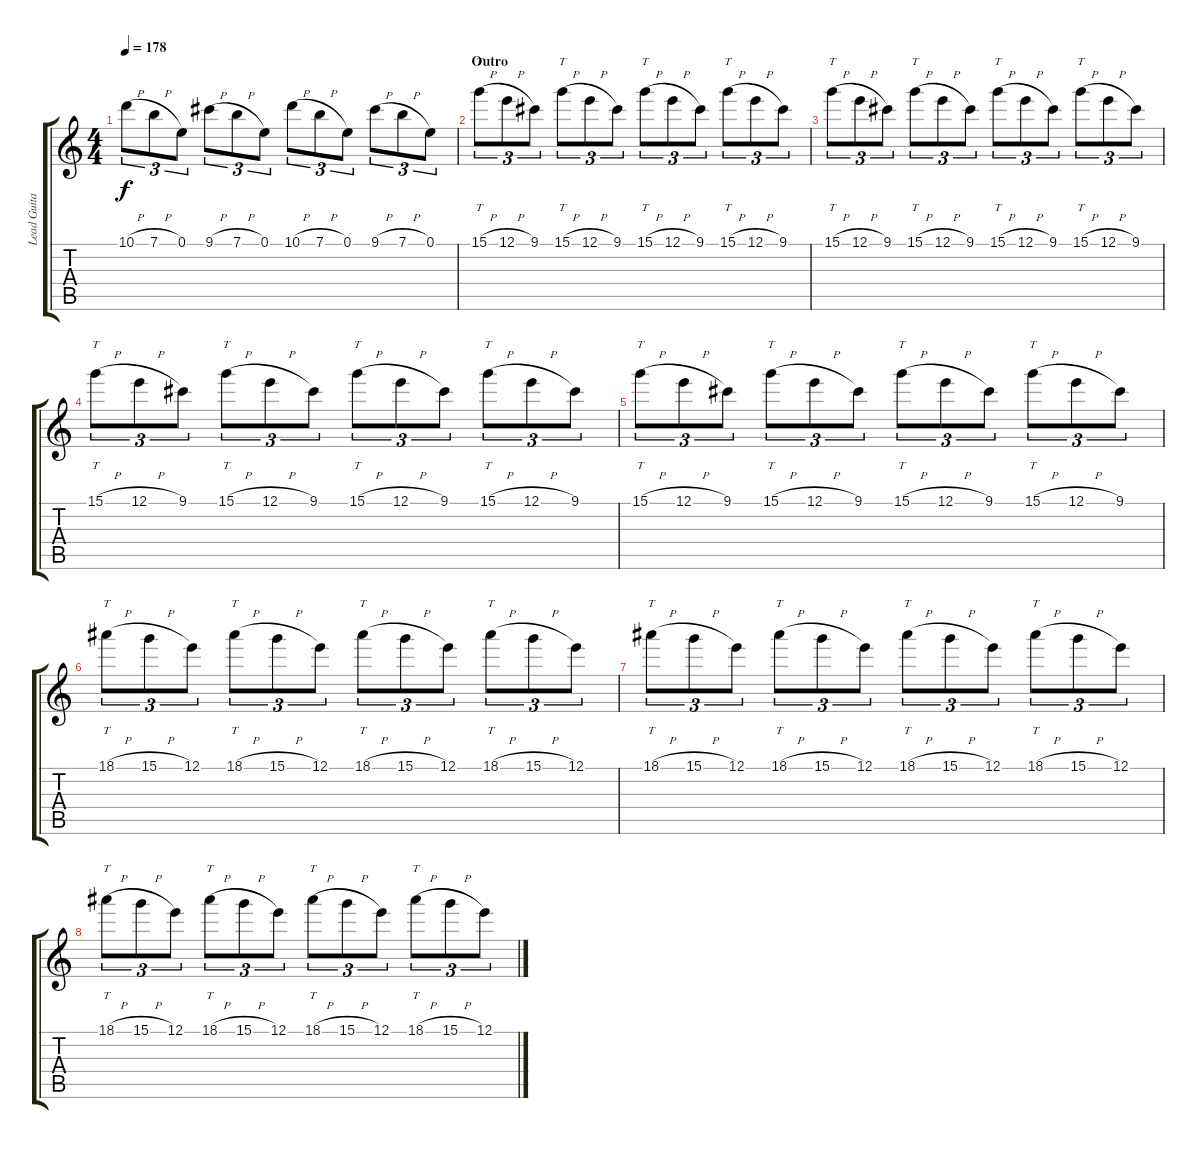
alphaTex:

\track ("Lead Guitar" "Lead Guita") {instrument distortionguitar}
\staff {score tabs}
\tuning (E4 B3 G3 D3 A2 E2) {hide}
\ts (4 4)
\tempo 178
\clef g2
\ks c
10.1{h}.8{tu (3 2) dy f} 7.1{h}.8{tu (3 2)} 0.1.8{tu (3 2)} 9.1{h}.8{tu (3 2)} 7.1{h}.8{tu (3 2)} 0.1.8{tu (3 2)} 10.1{h}.8{tu (3 2)} 7.1{h}.8{tu (3 2)} 0.1.8{tu (3 2)} 9.1{h}.8{tu (3 2)} 7.1{h}.8{tu (3 2)} 0.1.8{tu (3 2)} |
\section ("" "Outro")
15.1{h}.8{tt tu (3 2)} 12.1{h}.8{tu (3 2)} 9.1.8{tu (3 2)} 15.1{h}.8{tt tu (3 2)} 12.1{h}.8{tu (3 2)} 9.1.8{tu (3 2)} 15.1{h}.8{tt tu (3 2)} 12.1{h}.8{tu (3 2)} 9.1.8{tu (3 2)} 15.1{h}.8{tt tu (3 2)} 12.1{h}.8{tu (3 2)} 9.1.8{tu (3 2)} |
15.1{h}.8{tt tu (3 2)} 12.1{h}.8{tu (3 2)} 9.1.8{tu (3 2)} 15.1{h}.8{tt tu (3 2)} 12.1{h}.8{tu (3 2)} 9.1.8{tu (3 2)} 15.1{h}.8{tt tu (3 2)} 12.1{h}.8{tu (3 2)} 9.1.8{tu (3 2)} 15.1{h}.8{tt tu (3 2)} 12.1{h}.8{tu (3 2)} 9.1.8{tu (3 2)} |
15.1{h}.8{tt tu (3 2)} 12.1{h}.8{tu (3 2)} 9.1.8{tu (3 2)} 15.1{h}.8{tt tu (3 2)} 12.1{h}.8{tu (3 2)} 9.1.8{tu (3 2)} 15.1{h}.8{tt tu (3 2)} 12.1{h}.8{tu (3 2)} 9.1.8{tu (3 2)} 15.1{h}.8{tt tu (3 2)} 12.1{h}.8{tu (3 2)} 9.1.8{tu (3 2)} |
15.1{h}.8{tt tu (3 2)} 12.1{h}.8{tu (3 2)} 9.1.8{tu (3 2)} 15.1{h}.8{tt tu (3 2)} 12.1{h}.8{tu (3 2)} 9.1.8{tu (3 2)} 15.1{h}.8{tt tu (3 2)} 12.1{h}.8{tu (3 2)} 9.1.8{tu (3 2)} 15.1{h}.8{tt tu (3 2)} 12.1{h}.8{tu (3 2)} 9.1.8{tu (3 2)} |
18.1{h}.8{tt tu (3 2)} 15.1{h}.8{tu (3 2)} 12.1.8{tu (3 2)} 18.1{h}.8{tt tu (3 2)} 15.1{h}.8{tu (3 2)} 12.1.8{tu (3 2)} 18.1{h}.8{tt tu (3 2)} 15.1{h}.8{tu (3 2)} 12.1.8{tu (3 2)} 18.1{h}.8{tt tu (3 2)} 15.1{h}.8{tu (3 2)} 12.1.8{tu (3 2)} |
18.1{h}.8{tt tu (3 2)} 15.1{h}.8{tu (3 2)} 12.1.8{tu (3 2)} 18.1{h}.8{tt tu (3 2)} 15.1{h}.8{tu (3 2)} 12.1.8{tu (3 2)} 18.1{h}.8{tt tu (3 2)} 15.1{h}.8{tu (3 2)} 12.1.8{tu (3 2)} 18.1{h}.8{tt tu (3 2)} 15.1{h}.8{tu (3 2)} 12.1.8{tu (3 2)} |
18.1{h}.8{tt tu (3 2)} 15.1{h}.8{tu (3 2)} 12.1.8{tu (3 2)} 18.1{h}.8{tt tu (3 2)} 15.1{h}.8{tu (3 2)} 12.1.8{tu (3 2)} 18.1{h}.8{tt tu (3 2)} 15.1{h}.8{tu (3 2)} 12.1.8{tu (3 2)} 18.1{h}.8{tt tu (3 2)} 15.1{h}.8{tu (3 2)} 12.1.8{tu (3 2)}
